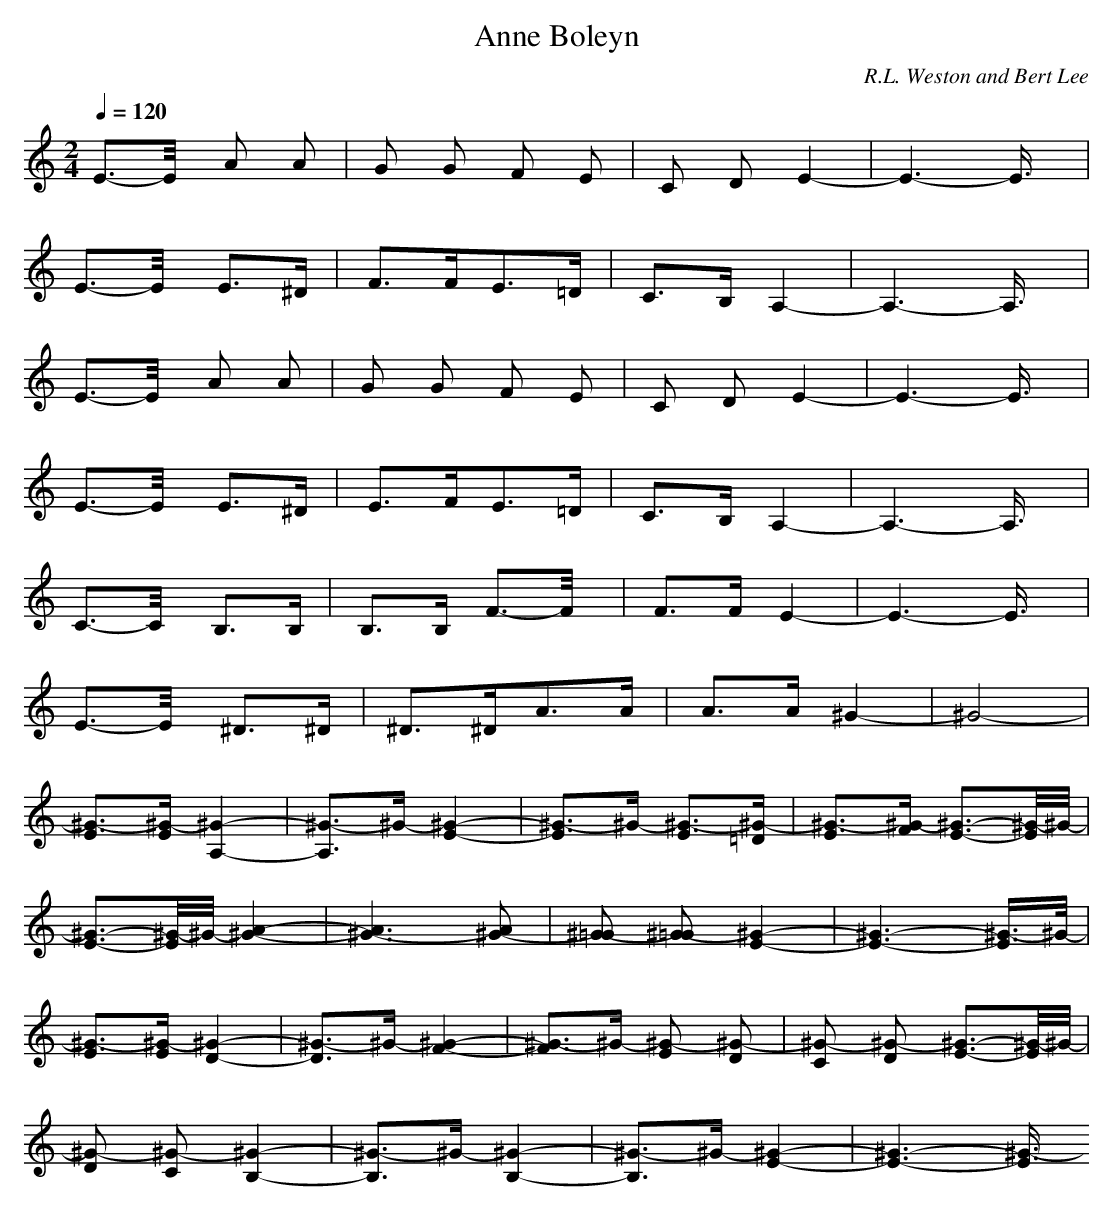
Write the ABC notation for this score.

X:1
T: Anne Boleyn
C: R.L. Weston and Bert Lee
M: 2/4
L: 1/16
Q:1/4=120
K:C % 0 sharps
V:1
E3-E/2x/2 A2 A2| \
G2 G2 F2 E2| \
C2 D2 E4-| \
E6- E3/2x/2|
E3-E/2x/2 E3^D| \
F3F2<E2=D| \
C3B, A,4-| \
A,6- A,3/2x/2|
E3-E/2x/2 A2 A2| \
G2 G2 F2 E2| \
C2 D2 E4-| \
E6- E3/2x/2|
E3-E/2x/2 E3^D| \
E3F2<E2=D| \
C3B, A,4-| \
A,6- A,3/2x/2|
C3-C/2x/2 B,3B,| \
B,3B, F3-F/2x/2| \
F3F E4-| \
E6- E3/2x/2|
E3-E/2x/2 ^D3^D| \
^D3^D2<A2A| \
A3A ^G4-| \
^G8-|
[^G3-E3][^G-E] [^G4-A,4-]| \
[^G3-A,3]^G- [^G4-E4-]| \
[^G3-E3]^G- [^G3-E3][^G-=D]| \
[^G3-E3][^G-F] [^G3-E3-][^G/2-E/2]^G/2-|
[^G3-E3-][^G/2-E/2]^G/2- [A4-^G4-]| \
[A6^G6-] [A2^G2-]| \
[^G2-=G2] [^G2-=G2] [^G4-E4-]| \
[^G6-E6-] [^G3/2-E3/2]^G/2-|
[^G3-E3][^G-E] [^G4-D4-]| \
[^G3-D3]^G- [^G4-F4-]| \
[^G3-F3]^G- [^G2-E2] [^G2-D2]| \
[^G2-C2] [^G2-D2] [^G3-E3-][^G/2-E/2]^G/2-|
[^G2-D2] [^G2-C2] [^G4-B,4-]| \
[^G3-B,3]^G- [^G4-B,4-]| \
[^G3-B,3]^G- [^G4-E4-]|[^G6-E6-] [^G3/2-E3/2]
